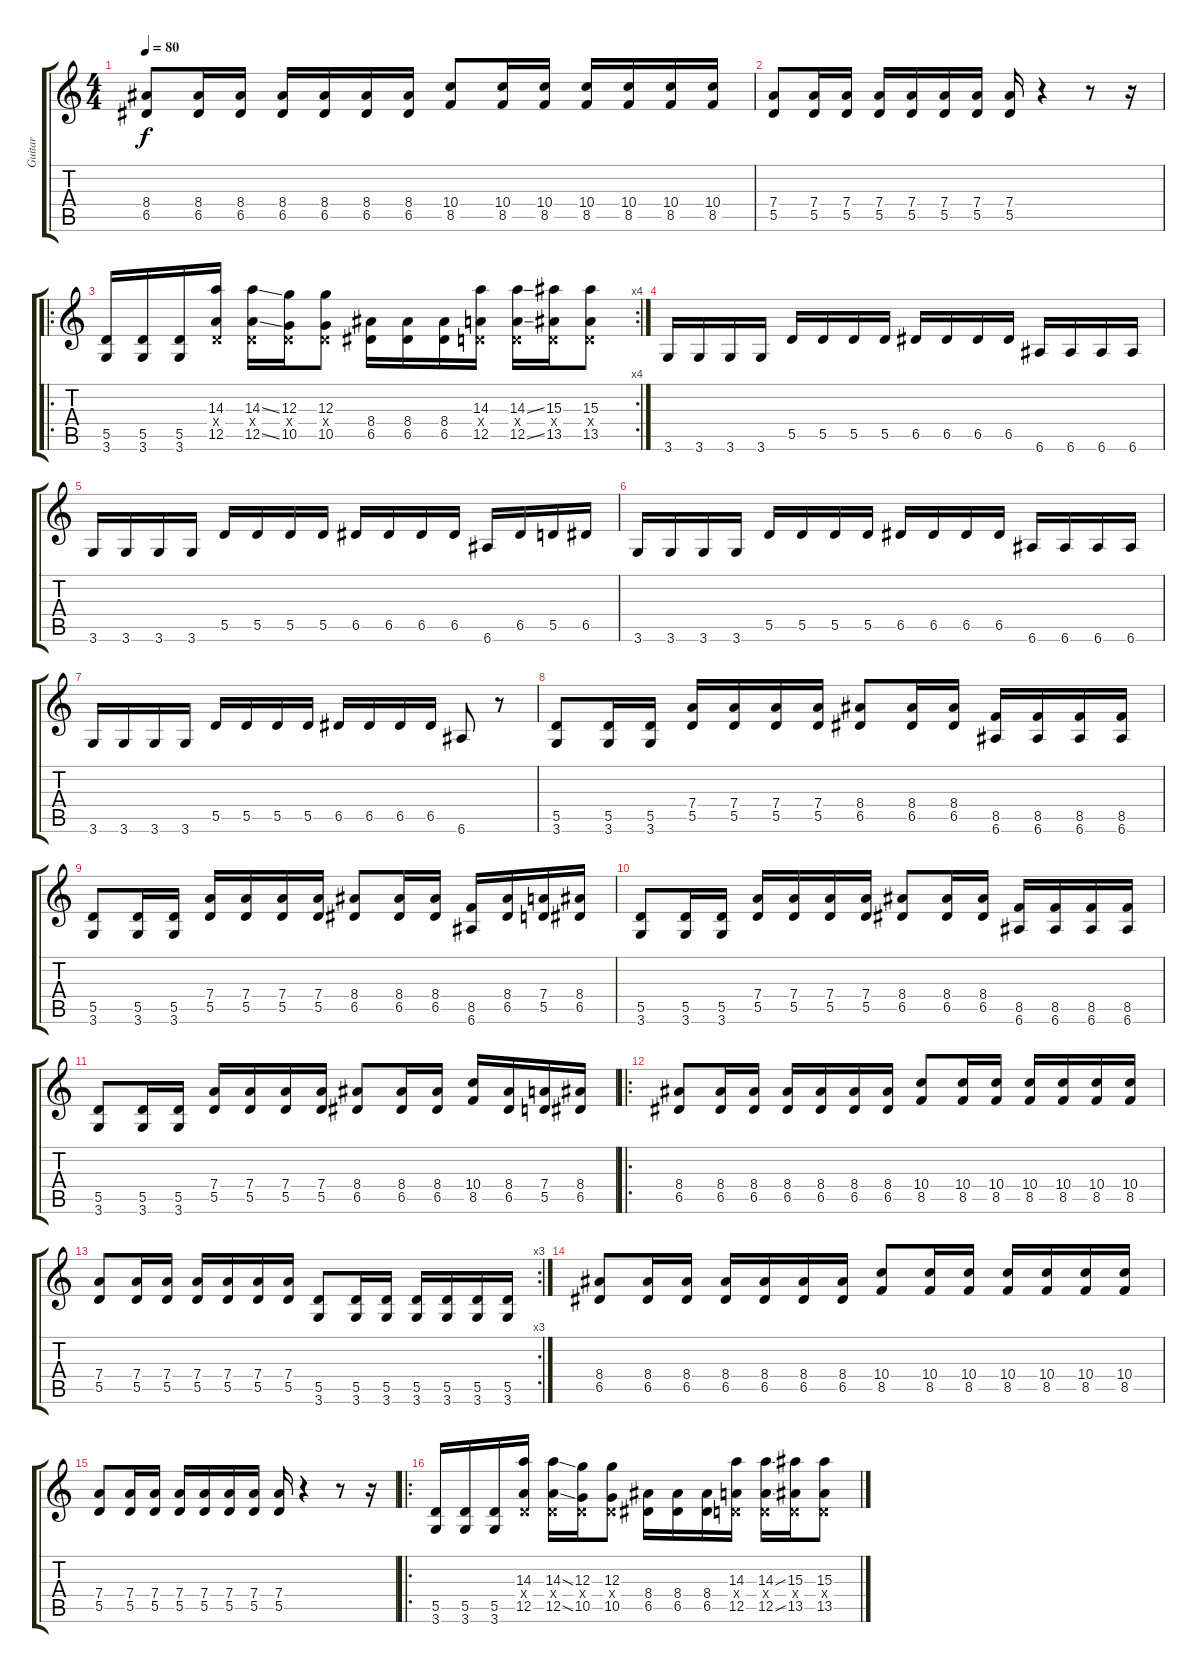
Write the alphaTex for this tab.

\track ("Guitar" "Guitar") {instrument distortionguitar}
\staff {score tabs}
\tuning (E4 B3 G3 D3 A2 E2) {hide}
\ts (4 4)
\tempo 80
\clef g2
\ks c
(8.4 6.5).8{dy f} (8.4 6.5).16 (8.4 6.5).16 (8.4 6.5).16 (8.4 6.5).16 (8.4 6.5).16 (8.4 6.5).16 (10.4 8.5).8 (10.4 8.5).16 (10.4 8.5).16 (10.4 8.5).16 (10.4 8.5).16 (10.4 8.5).16 (10.4 8.5).16 |
(7.4 5.5).8 (7.4 5.5).16 (7.4 5.5).16 (7.4 5.5).16 (7.4 5.5).16 (7.4 5.5).16 (7.4 5.5).16 (7.4 5.5).16 r.4 r.8 r.16 |
\ro
\rc 4
(5.5 3.6).16 (5.5 3.6).16 (5.5 3.6).16 (14.3 0.4{x} 12.5).16 (14.3{ss} 0.4{x} 12.5{ss}).16 (12.3 0.4{x} 10.5).16 (12.3 0.4{x} 10.5).8 (8.4 6.5).16 (8.4 6.5).16 (8.4 6.5).16 (14.3 0.4{x} 12.5).16 (14.3{ss} 0.4{x} 12.5{ss}).16 (15.3 0.4{x} 13.5).16 (15.3 0.4{x} 13.5).8 |
3.6.16 3.6.16 3.6.16 3.6.16 5.5.16 5.5.16 5.5.16 5.5.16 6.5.16 6.5.16 6.5.16 6.5.16 6.6.16 6.6.16 6.6.16 6.6.16 |
3.6.16 3.6.16 3.6.16 3.6.16 5.5.16 5.5.16 5.5.16 5.5.16 6.5.16 6.5.16 6.5.16 6.5.16 6.6.16 6.5.16 5.5.16 6.5.16 |
3.6.16 3.6.16 3.6.16 3.6.16 5.5.16 5.5.16 5.5.16 5.5.16 6.5.16 6.5.16 6.5.16 6.5.16 6.6.16 6.6.16 6.6.16 6.6.16 |
3.6.16 3.6.16 3.6.16 3.6.16 5.5.16 5.5.16 5.5.16 5.5.16 6.5.16 6.5.16 6.5.16 6.5.16 6.6.8 r.8 |
(5.5 3.6).8 (5.5 3.6).16 (5.5 3.6).16 (7.4 5.5).16 (7.4 5.5).16 (7.4 5.5).16 (7.4 5.5).16 (8.4 6.5).8 (8.4 6.5).16 (8.4 6.5).16 (8.5 6.6).16 (8.5 6.6).16 (8.5 6.6).16 (8.5 6.6).16 |
(5.5 3.6).8 (5.5 3.6).16 (5.5 3.6).16 (7.4 5.5).16 (7.4 5.5).16 (7.4 5.5).16 (7.4 5.5).16 (8.4 6.5).8 (8.4 6.5).16 (8.4 6.5).16 (8.5 6.6).16 (8.4 6.5).16 (7.4 5.5).16 (8.4 6.5).16 |
(5.5 3.6).8 (5.5 3.6).16 (5.5 3.6).16 (7.4 5.5).16 (7.4 5.5).16 (7.4 5.5).16 (7.4 5.5).16 (8.4 6.5).8 (8.4 6.5).16 (8.4 6.5).16 (8.5 6.6).16 (8.5 6.6).16 (8.5 6.6).16 (8.5 6.6).16 |
(5.5 3.6).8 (5.5 3.6).16 (5.5 3.6).16 (7.4 5.5).16 (7.4 5.5).16 (7.4 5.5).16 (7.4 5.5).16 (8.4 6.5).8 (8.4 6.5).16 (8.4 6.5).16 (10.4 8.5).16 (8.4 6.5).16 (7.4 5.5).16 (8.4 6.5).16 |
\ro
(8.4 6.5).8 (8.4 6.5).16 (8.4 6.5).16 (8.4 6.5).16 (8.4 6.5).16 (8.4 6.5).16 (8.4 6.5).16 (10.4 8.5).8 (10.4 8.5).16 (10.4 8.5).16 (10.4 8.5).16 (10.4 8.5).16 (10.4 8.5).16 (10.4 8.5).16 |
\rc 3
(7.4 5.5).8 (7.4 5.5).16 (7.4 5.5).16 (7.4 5.5).16 (7.4 5.5).16 (7.4 5.5).16 (7.4 5.5).16 (5.5 3.6).8 (5.5 3.6).16 (5.5 3.6).16 (5.5 3.6).16 (5.5 3.6).16 (5.5 3.6).16 (5.5 3.6).16 |
(8.4 6.5).8 (8.4 6.5).16 (8.4 6.5).16 (8.4 6.5).16 (8.4 6.5).16 (8.4 6.5).16 (8.4 6.5).16 (10.4 8.5).8 (10.4 8.5).16 (10.4 8.5).16 (10.4 8.5).16 (10.4 8.5).16 (10.4 8.5).16 (10.4 8.5).16 |
(7.4 5.5).8 (7.4 5.5).16 (7.4 5.5).16 (7.4 5.5).16 (7.4 5.5).16 (7.4 5.5).16 (7.4 5.5).16 (7.4 5.5).16 r.4 r.8 r.16 |
\ro
(5.5 3.6).16 (5.5 3.6).16 (5.5 3.6).16 (14.3 0.4{x} 12.5).16 (14.3{ss} 0.4{x} 12.5{ss}).16 (12.3 0.4{x} 10.5).16 (12.3 0.4{x} 10.5).8 (8.4 6.5).16 (8.4 6.5).16 (8.4 6.5).16 (14.3 0.4{x} 12.5).16 (14.3{ss} 0.4{x} 12.5{ss}).16 (15.3 0.4{x} 13.5).16 (15.3 0.4{x} 13.5).8
